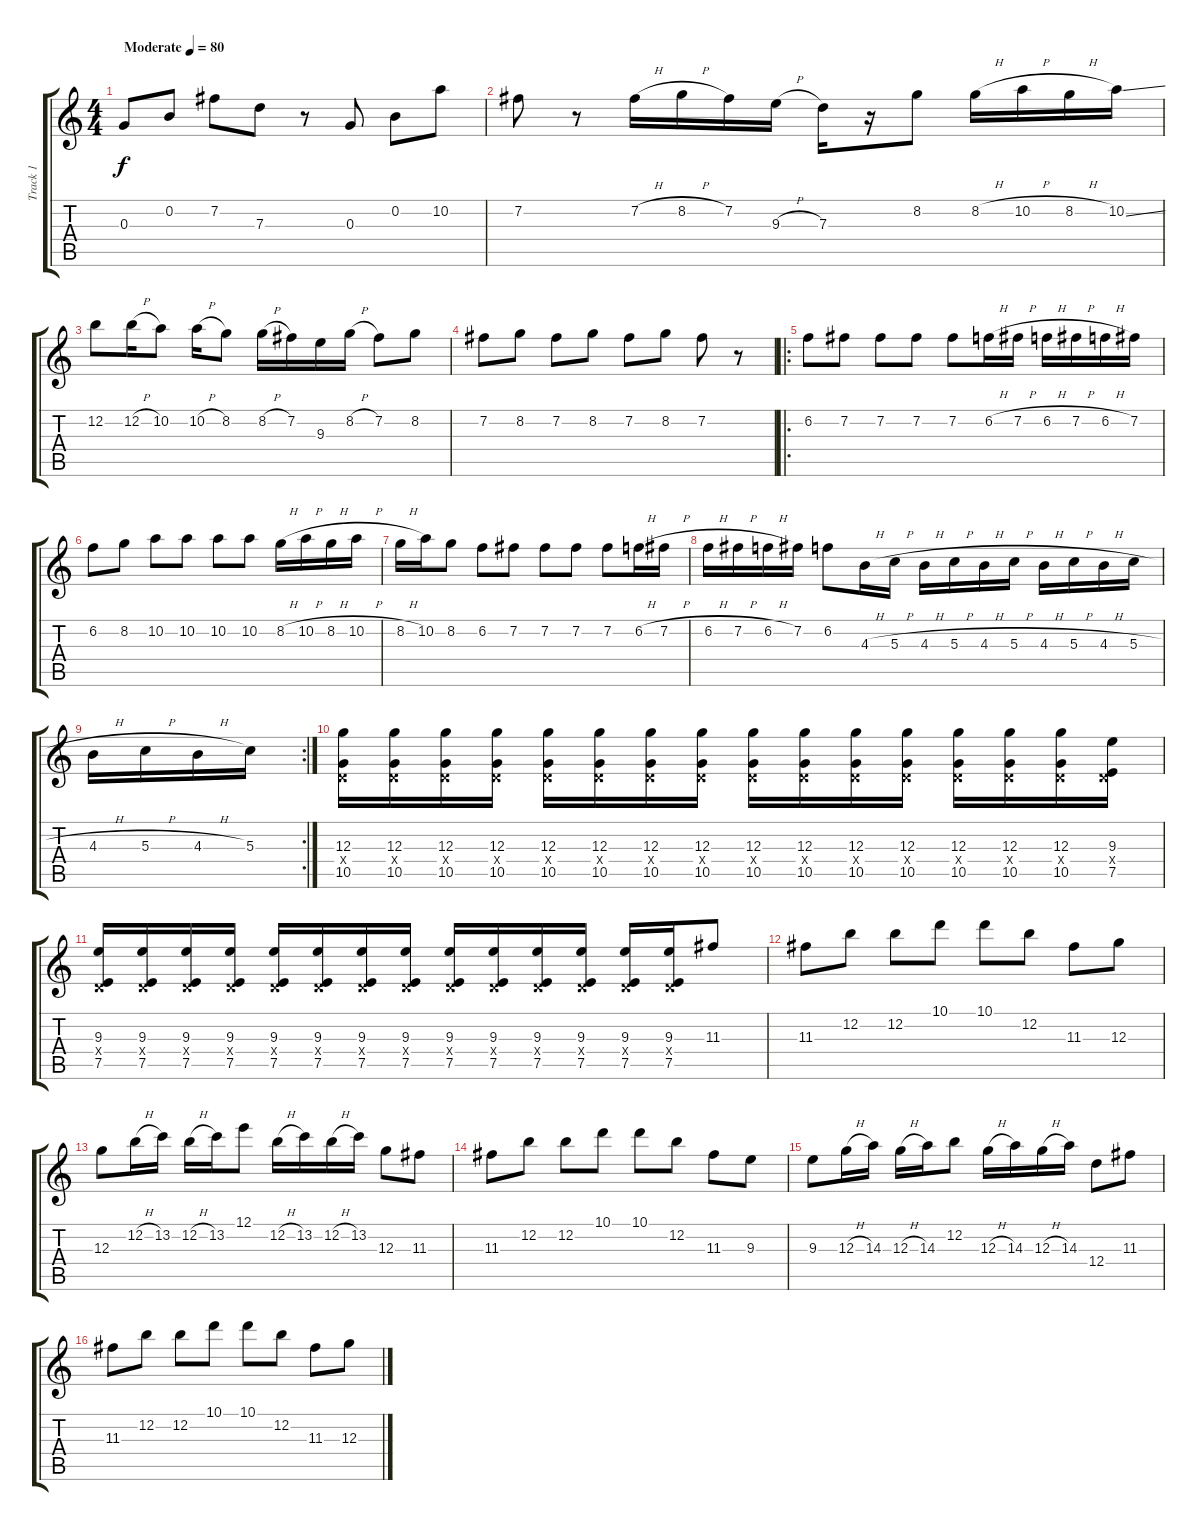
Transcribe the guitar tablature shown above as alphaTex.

\track ("Track 1" "Track 1") {instrument distortionguitar}
\staff {score tabs}
\tuning (E4 B3 G3 D3 A2 E2) {hide}
\ts (4 4)
\tempo (80 "Moderate")
\clef g2
\ks c
0.3.8{dy f instrument distortionguitar} 0.2.8 7.2.8 7.3.8 r.8 0.3.8 0.2.8 10.2.8 |
7.2.8 r.8 7.2{h}.16 8.2{h}.16 7.2.16 9.3{h}.16 7.3.16 r.16 8.2.8 8.2{h}.16 10.2{h}.16 8.2{h}.16 10.2{ss}.16 |
12.2.8 12.2{h}.16 10.2.8 10.2{h}.16 8.2.8 8.2{h}.16 7.2.16 9.3.16 8.2{h}.16 7.2.8 8.2.8 |
7.2.8 8.2.8 7.2.8 8.2.8 7.2.8 8.2.8 7.2.8 r.8 |
\ro
6.2.8 7.2.8 7.2.8 7.2.8 7.2.8 6.2{h}.16 7.2{h}.16 6.2{h}.16 7.2{h}.16 6.2{h}.16 7.2.16 |
6.2.8 8.2.8 10.2.8 10.2.8 10.2.8 10.2.8 8.2{h}.16 10.2{h}.16 8.2{h}.16 10.2{h}.16 |
8.2{h}.16 10.2.16 8.2.8 6.2.8 7.2.8 7.2.8 7.2.8 7.2.8 6.2{h}.16 7.2{h}.16 |
6.2{h}.16 7.2{h}.16 6.2{h}.16 7.2.16 6.2.8 4.3{h}.16 5.3{h}.16 4.3{h}.16 5.3{h}.16 4.3{h}.16 5.3{h}.16 4.3{h}.16 5.3{h}.16 4.3{h}.16 5.3{h}.16 |
\rc 2
4.3{h}.16 5.3{h}.16 4.3{h}.16 5.3.16 |
(12.3 0.4{x} 10.5).16 (12.3 0.4{x} 10.5).16 (12.3 0.4{x} 10.5).16 (12.3 0.4{x} 10.5).16 (12.3 0.4{x} 10.5).16 (12.3 0.4{x} 10.5).16 (12.3 0.4{x} 10.5).16 (12.3 0.4{x} 10.5).16 (12.3 0.4{x} 10.5).16 (12.3 0.4{x} 10.5).16 (12.3 0.4{x} 10.5).16 (12.3 0.4{x} 10.5).16 (12.3 0.4{x} 10.5).16 (12.3 0.4{x} 10.5).16 (12.3 0.4{x} 10.5).16 (9.3 0.4{x} 7.5).16 |
(9.3 0.4{x} 7.5).16 (9.3 0.4{x} 7.5).16 (9.3 0.4{x} 7.5).16 (9.3 0.4{x} 7.5).16 (9.3 0.4{x} 7.5).16 (9.3 0.4{x} 7.5).16 (9.3 0.4{x} 7.5).16 (9.3 0.4{x} 7.5).16 (9.3 0.4{x} 7.5).16 (9.3 0.4{x} 7.5).16 (9.3 0.4{x} 7.5).16 (9.3 0.4{x} 7.5).16 (9.3 0.4{x} 7.5).16 (9.3 0.4{x} 7.5).16 11.3.8 |
11.3.8 12.2.8 12.2.8 10.1.8 10.1.8 12.2.8 11.3.8 12.3.8 |
12.3.8 12.2{h}.16 13.2.16 12.2{h}.16 13.2.16 12.1.8 12.2{h}.16 13.2.16 12.2{h}.16 13.2.16 12.3.8 11.3.8 |
11.3.8 12.2.8 12.2.8 10.1.8 10.1.8 12.2.8 11.3.8 9.3.8 |
9.3.8 12.3{h}.16 14.3.16 12.3{h}.16 14.3.16 12.2.8 12.3{h}.16 14.3.16 12.3{h}.16 14.3.16 12.4.8 11.3.8 |
11.3.8 12.2.8 12.2.8 10.1.8 10.1.8 12.2.8 11.3.8 12.3.8
